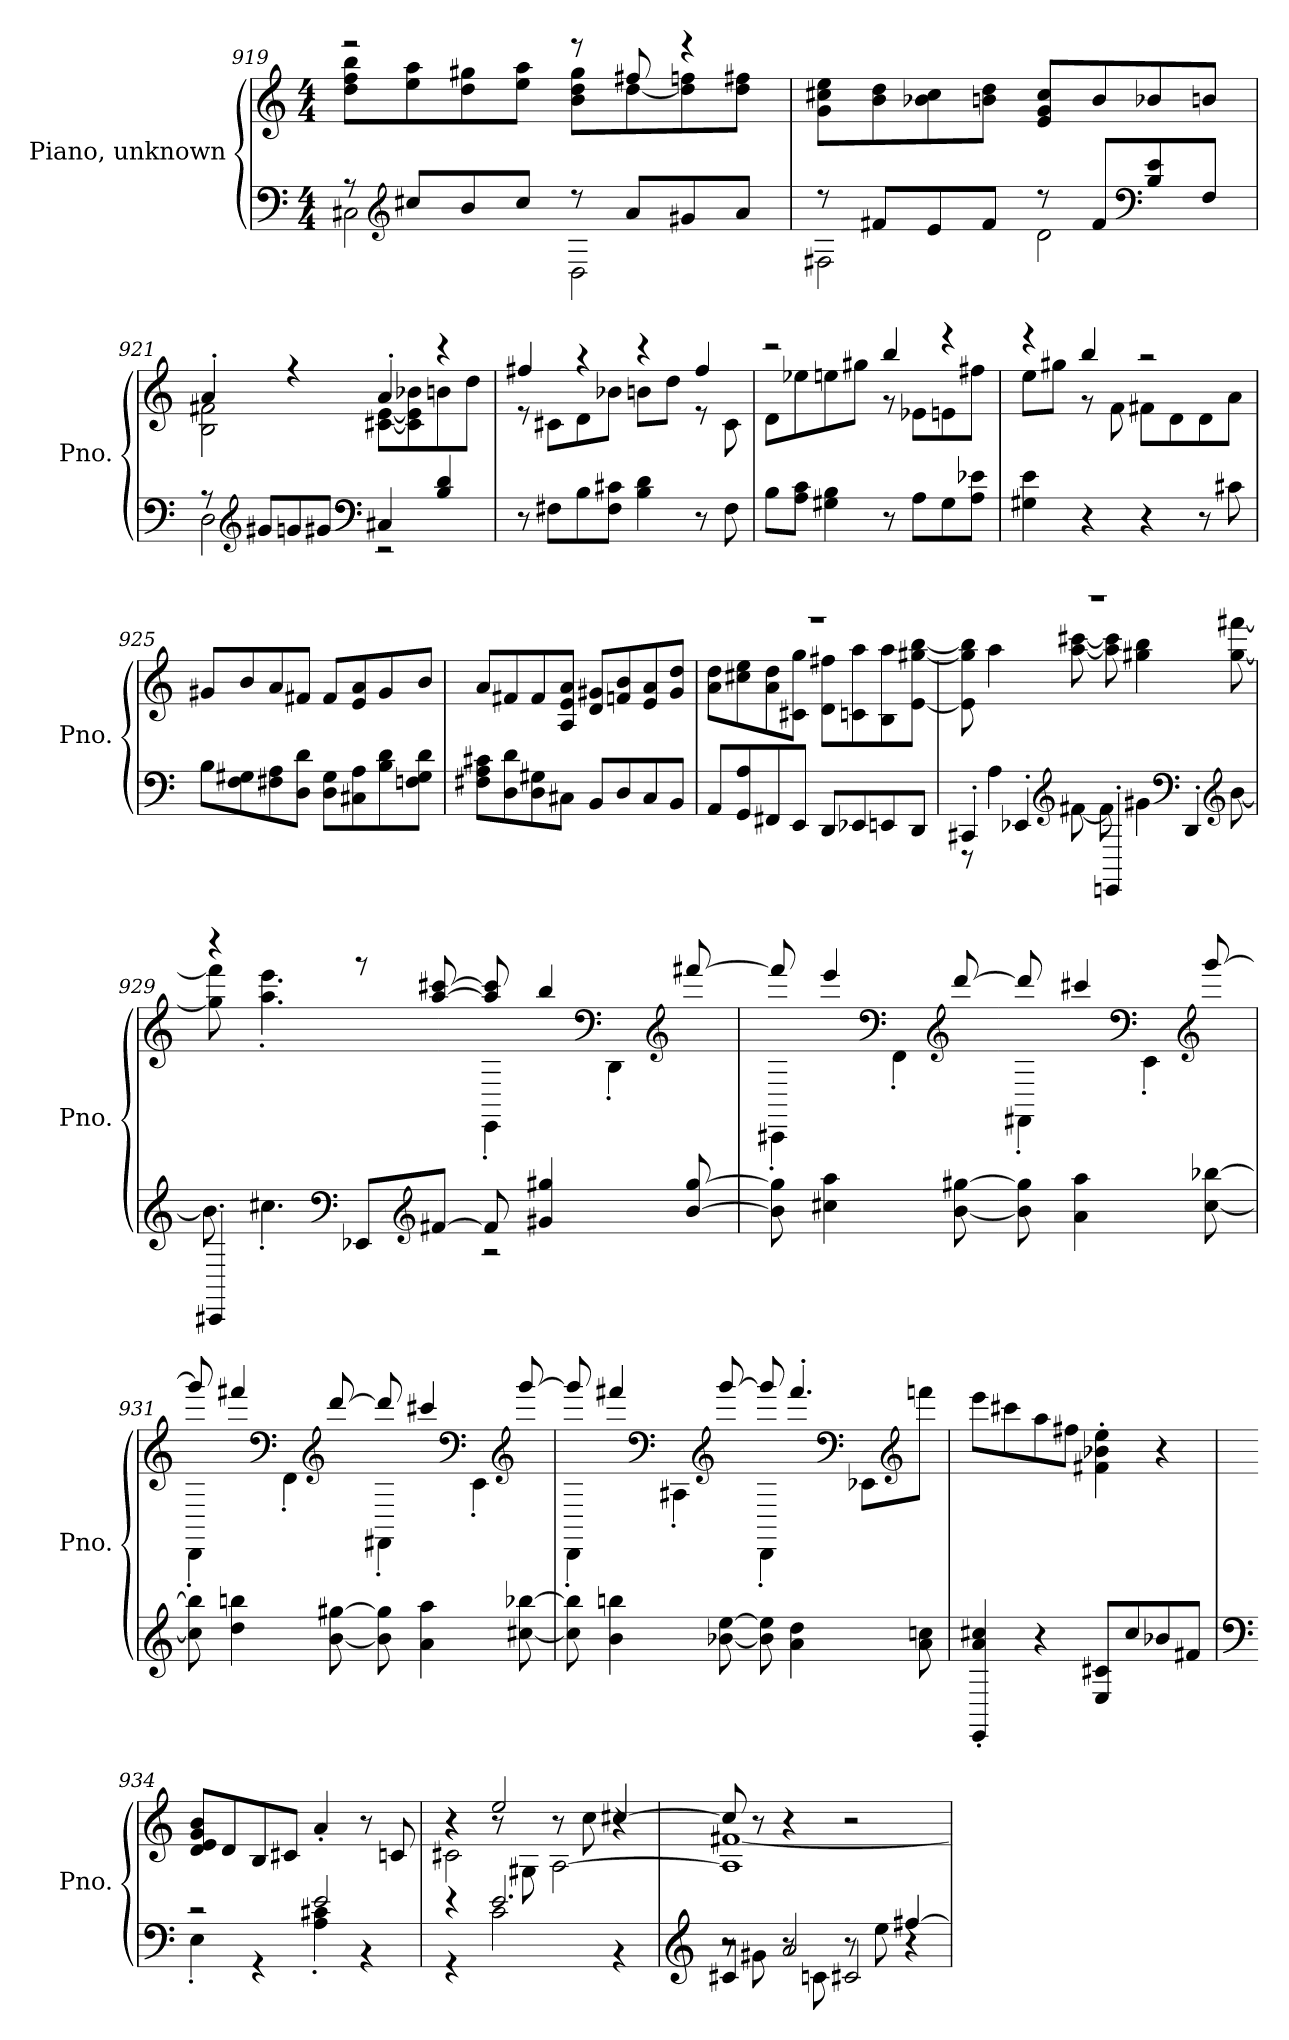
**kern	**kern
*part1	*part1
*staff2	*staff1
*I"Piano, unknown	*
*I'Pno.	*
!!LO:PB:g=z
*clefF4	*clefG2
*k[]	*k[]
*M4/4	*M4/4
=919	=919
*^	*^
8r	2C#X\	2r	8dd\ 8ff\ 8bb\L
*clefG2	*	*	*
8cc#X/L	.	.	8ee\ 8aa\
8b/	.	.	8dd\ 8gg#X\
8cc#/J	.	.	8ee\ 8aa\J
8r	2D\	8r	8b\ 8dd\ 8gg#\L
8a/L	.	8ff#X/	[8dd\
8g#X/	.	4r	8dd\] 8ffn\
8a/J	.	.	8dd\ 8ff#X\J
*	*	*v	*v
=920	=920	=920
8r	2F#X\	8g\ 8cc#X\ 8ee\L
8f#X/L	.	8b\ 8dd\
8e/	.	8b-X\ 8cc#\
8f#/J	.	8bn\ 8dd\J
8r	2d\	8e/ 8g/ 8cc#/L
8f#/L	.	8b/
*clefF4	*	*
8B/ 8e/	.	8b-X/
8F#/J	.	8bn/J
!!LO:LB:g=z
=921	=921	=921
*	*	*^
8r	2D\	4a'/	2B\ 2f#X\
*clefG2	*	*	*
8g#X/L	.	.	.
8gn/	.	4r	.
8g#X/J	.	.	.
*clefF4	*	*	*
4C#X/	2r	4a'/	[8c#X\ [8e\L
.	.	.	8c#\] 8e\] 8b-X\
4B/ 4d/	.	4r	8bn\
.	.	.	8dd\J
*v	*v	*	*
=922	=922	=922
8r	4ff#X/	8r
8F#X\L	.	8c#X\L
8B\	4r	8d\
8F#\ 8c#X\J	.	8b-X\J
4B\ 4d\	4r	8bn\L
.	.	8dd\J
8r	4ff#/	8r
8F#\	.	8c#\
=923	=923	=923
8B\L	2r	8d\L
8A\ 8c\J	.	8ee-X\
4G#X\ 4B\	.	8een\
.	.	8gg#X\J
8r	4bb/	8r
8A\L	.	8e-X\L
8G#\	4r	8en\
8A\ 8e-X\J	.	8ff#X\J
!!LO:LB:g=z	!!
=924	=924	=924
4G#X\ 4e\	4r	8ee\L
.	.	8gg#X\J
4r	4bb/	8r
.	.	8f\
4r	2r	8f#X\L
.	.	8d\
8r	.	8d\
8c#X\	.	8a\J
*	*v	*v
=925	=925
8B\L	8g#X/L
8F\ 8G#X\	8b/
8F#X\ 8A\	8a/
8D\ 8d\J	8f#X/J
8D\ 8G#\L	8f#/L
8C#X\ 8A\	8e/ 8a/
8B\ 8d\	8g#/
8Fn\ 8G#\ 8d\J	8b/J
=926	=926
8F#X\ 8A\ 8c#X\L	8a/L
8D\ 8d\	8f#X/
8D\ 8G#X\	8f#/
8C#X\J	8A/ 8e/ 8a/J
8BB/L	8d/ 8g#X/L
8D/	8fn/ 8b/
8C#/	8e/ 8a/
8BB/J	8g#/ 8dd/J
!!LO:LB:g=z
=927	=927
*	*^
8AA/L	1r	8a\ 8dd\L
8GG/ 8A/	.	8cc#X\ 8ee\
8FF#X/	.	8a\ 8dd\
8EE/J	.	8c#X\ 8gg\J
8DD/L	.	8d\ 8ff#X\L
8EE-X/	.	8cn\ 8aa\
8EEn/	.	8B\ 8aa\
8DD/J	.	[8e\ [8gg#X\ [8bb\J
=928	=928	=928
*^	*	*
4CC#X'/	8r	1r	8e\] 8gg#\] 8bb\]
.	4A\	.	4aa\
4EE-X'/	.	.	.
*clefG2	*	*	*
.	[8f#X\	.	[8aa\ [8ccc#X\
4EEn'/	8f#\]	.	8aa\] 8ccc#\]
.	4g#X\	.	4gg#X\ 4bb\
*clefF4	*	*	*
4DD'/	.	.	.
*clefG2	*	*	*
.	[8b\	.	[8gg#\ [8fff#X\
!!LO:LB:g=z	!!
=929	=929	=929	=929
4CC#X'/	8b\]	4r	8gg#\] 8fff#\]
.	4.cc#X'\	.	4.aa\' 4.eee\'
*clefF4	*	*	*
8EE-X/L	.	8r	.
*clefG2	*	*	*
[8f#X/J	.	[8aa/ [8ccc#X/	.
8f#/]	2r	8aa/] 8ccc#/]	4EE'\
4g#X/ 4gg#X/	.	4bb/	.
*	*	*clefF4	*
.	.	.	4DD'\
*	*	*clefG2	*
[8b/ [8gg#/	.	[8fff#X/	.
*v	*v	*	*
=930	=930	=930
8b\] 8gg#\]	8fff#/]	4CC#X'\
4cc#X\ 4aa\	4eee/	.
*	*clefF4	*
.	.	4FF'\
*	*clefG2	*
[8b\ [8gg#X\	[8ddd/	.
8b\] 8gg#\]	8ddd/]	4FF#X'\
4a\ 4aa\	4ccc#X/	.
*	*clefF4	*
.	.	4EE'\
*	*clefG2	*
[8cc#\ [8bb-X\	[8ggg/	.
!!LO:LB:g=z	!!
=931	=931	=931
8cc#\] 8bb-\]	8ggg/]	4DD'\
4dd\ 4bbn\	4fff#X/	.
*	*clefF4	*
.	.	4FF'\
*	*clefG2	*
[8b\ [8gg#X\	[8ddd/	.
8b\] 8gg#\]	8ddd/]	4FF#X'\
4a\ 4aa\	4ccc#X/	.
*	*clefF4	*
.	.	4EE'\
*	*clefG2	*
[8cc#X\ [8bb-X\	[8ggg/	.
=932	=932	=932
8cc#\] 8bb-\]	8ggg/]	4DD'\
4b\ 4bbn\	4fff#X/	.
*	*clefF4	*
.	.	4CC#X'\
*	*clefG2	*
[8b-X\ [8ee\	[8ggg/	.
8b-\] 8ee\]	8ggg/]	4DD'\
4a\ 4dd\	4.fff#'/	.
*	*clefF4	*
.	.	8EE-X\L
*	*clefG2	*
8a\ 8ccn\	.	8fffn\J
*	*v	*v
!!LO:PB:g=z
=933	=933
4EE/' 4a/' 4cc#X/'	8eee\L
.	8ccc#X\
4r	8aa\
.	8ff#X\J
8E/ 8c#X/L	4f#X\' 4b-X\' 4ee\'
8cc#/	.
8b-X/	4r
8f#X/J	.
=934	=934
*clefF4	*
*^	*
2r	4E'\	8d/ 8e/ 8g/ 8b/L
.	.	8d/
.	4r	8B/
.	.	8c#X/J
2e/	4A\' 4c#X\'	4a'/
.	4r	8r
.	.	8cn/
=935	=935	=935
*	*	*^
*	*	*	*^
4r	4r	4r	4r	2c#X\
2.e/	2c\	2ee/	8r	.
.	.	.	8G#X\	.
.	.	.	8r	[2A\
.	.	.	8cc\	.
.	4r	[4cc#X/	4r	.
*v	*v	*	*	*
!!LO:LB:g=z	!!	!!
=936	=936	=936	=936
*clefG2	*	*	*
*^	*	*	*
*	*^	*	*	*
2r	8r	4c#X/	8cc#/]	[1f#X	1A]
.	8g#X\	.	8r	.	.
.	8r	2a/	4r	.	.
.	8cn\	.	.	.	.
2c#X/	8r	.	2r	.	.
.	8ee\	.	.	.	.
.	4r	[4ff#X/	.	.	.
*v	*v	*v	*	*	*
*	*v	*v	*v
=	=
*-	*-
